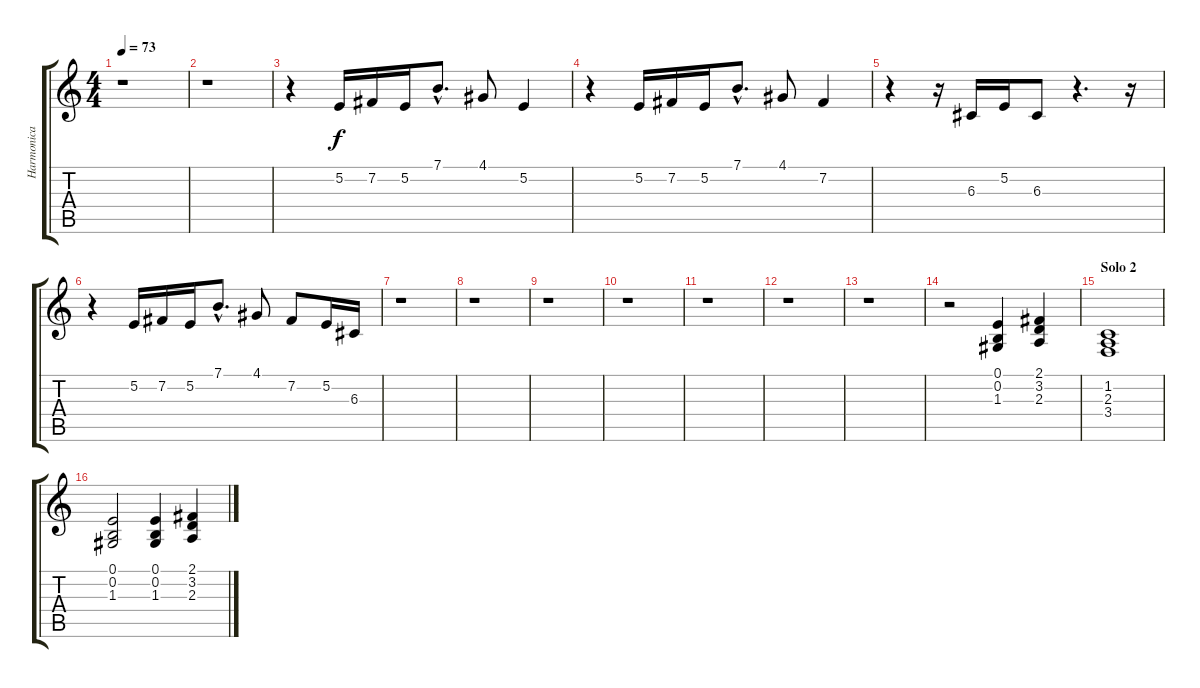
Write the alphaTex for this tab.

\track ("Harmonica" "Harmonica") {instrument harmonica}
\staff {score tabs}
\tuning (E4 B3 G3 D3 A2 E2) {hide}
\ts (4 4)
\tempo 73
\clef g2
\ks c
r.1{dy f} |
r.1 |
r.4 5.2.16 7.2.16 5.2.16 7.1{hac}.8{d} 4.1.8 5.2.4 |
r.4 5.2.16 7.2.16 5.2.16 7.1{hac}.8{d} 4.1.8 7.2.4 |
r.4 r.16 6.3.16 5.2.16 6.3.8 r.4{d} r.16 |
r.4 5.2.16 7.2.16 5.2.16 7.1{hac}.8{d} 4.1.8 7.2.8 5.2.16 6.3.16 |
r.1 |
r.1 |
r.1 |
r.1 |
r.1 |
r.1 |
r.1 |
r.2 (0.1 0.2 1.3).4{volume 6} (2.1 3.2 2.3).4{volume 6} |
\section ("" "Solo 2")
(1.2 2.3 3.4).1{volume 6} |
(0.1 0.2 1.3).2{volume 6} (0.1 0.2 1.3).4{volume 6} (2.1 3.2 2.3).4{volume 6}
